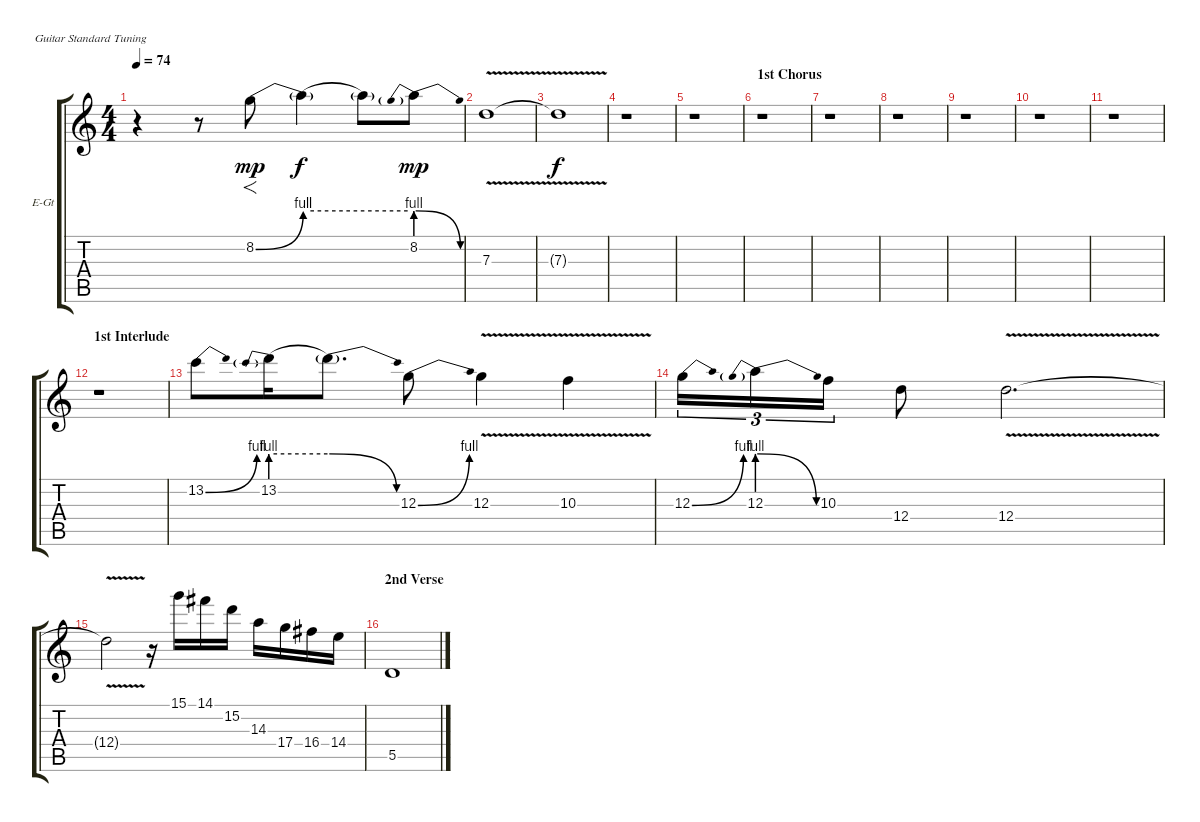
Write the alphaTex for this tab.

\bracketExtendMode groupsimilarinstruments
\firstSystemTrackNameOrientation horizontal
\otherSystemsTrackNameOrientation horizontal
\track ("Lead" "E-Gt") {instrument overdrivenguitar}
\staff {score tabs}
\tuning (E4 B3 G3 D3 A2 E2)
\ts (4 4)
\tempo 74
\clef g2
\ks c
r.4{dy mp} r.8 8.2{be (bend 0 0 60 4)}.8{f} 8.2{be (hold 0 4 60 4) t}.4{dy f} 8.2{be (hold 0 4 60 4) t}.8 8.2{be (prebendrelease 0 4 60 0)}.8{dy mp} |
7.3{v}.1 |
7.3{v t}.1{dy f} |
r.1 |
r.1 |
\section ("" "1st Chorus")
r.1 |
r.1 |
r.1 |
r.1 |
r.1 |
r.1 |
\section ("" "1st Interlude")
r.1 |
13.2{be (bend 0 0 60 4)}.8 13.2{be (prebend 0 4 60 4)}.16 13.2{be (release 0 4 60 0) t}.8{d} 12.3{be (bend 0 0 60 4)}.8 12.3{v}.4 10.3{v}.4 |
12.3{be (bend 0 0 60 4)}.16{tu (3 2)} 12.3{be (prebendrelease 0 4 60 0)}.16{tu (3 2)} 10.3.16{tu (3 2)} 12.4.8 12.4{v}.2{d} |
12.4{v t}.2 r.16 15.1.16 14.1.16 15.2.16 14.3.16 17.4.16 16.4.16 14.4.16 |
\section ("" "2nd Verse")
5.5.1
